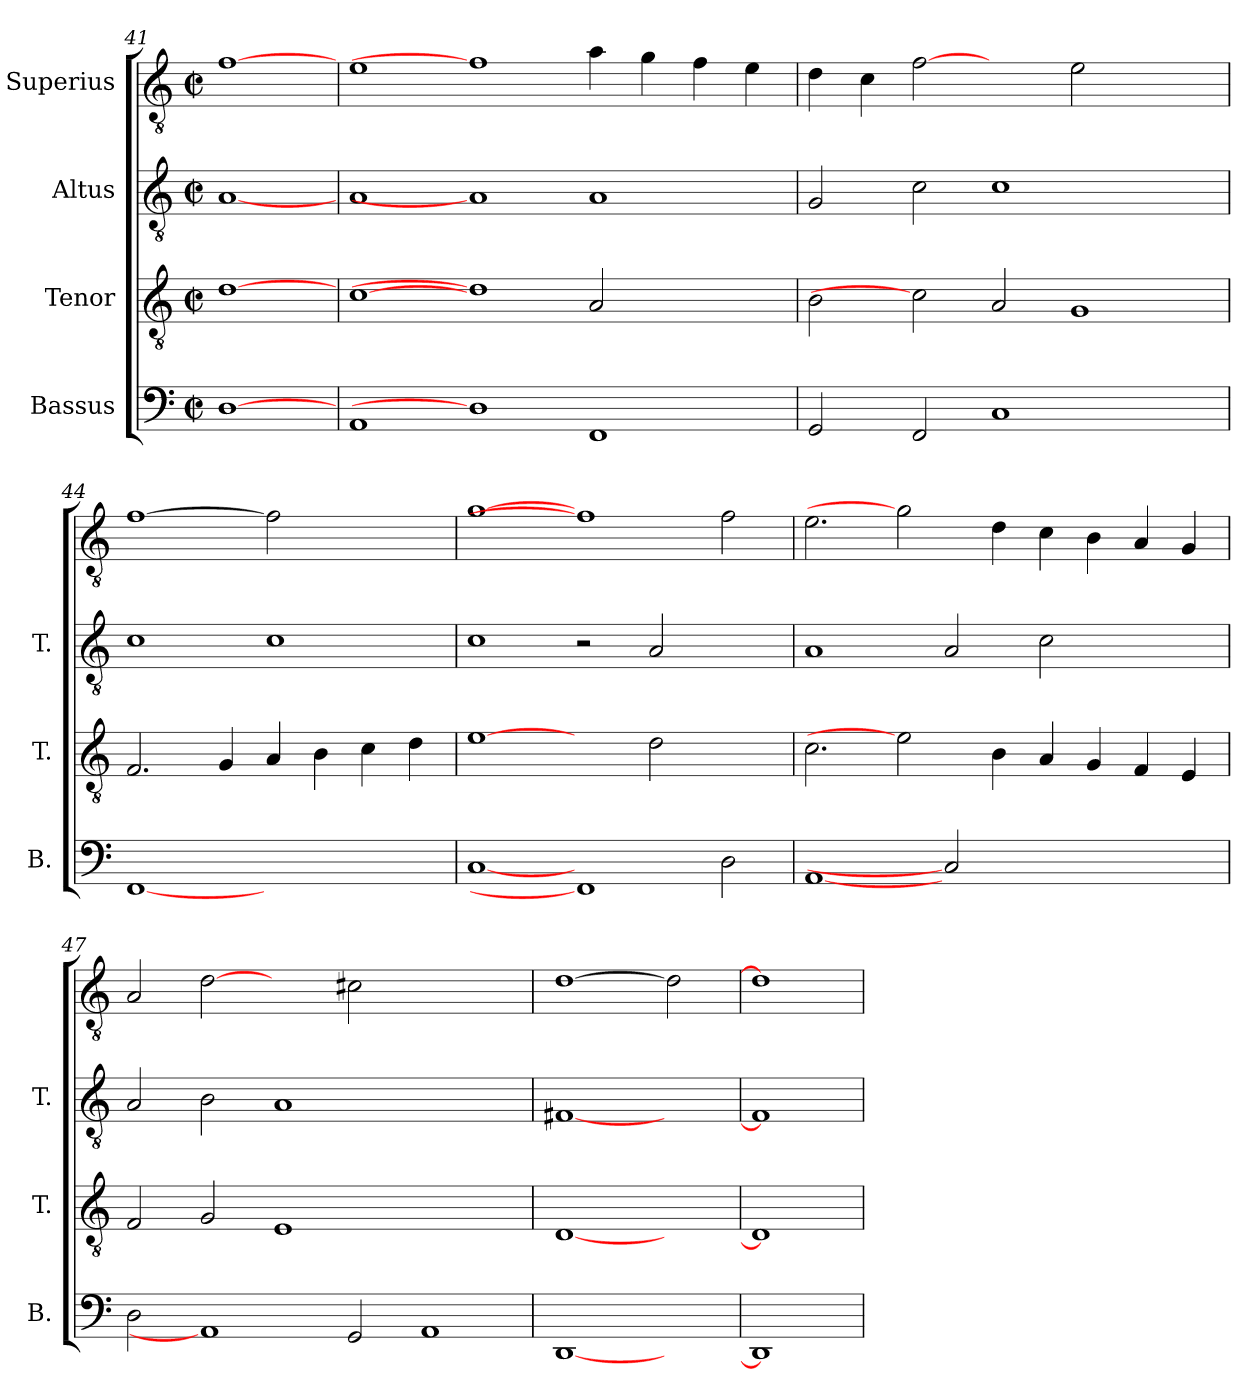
**kern	**kern	**kern	**kern
*part4	*part3	*part2	*part1
*staff4	*staff3	*staff2	*staff1
*I"Bassus	*I"Tenor	*I"Altus	*I"Superius
*I'B.	*I'T.	*I'T.	*
*clefF4	*clefGv2	*clefGv2	*clefGv2
*	*ITrd7c12	*ITrd7c12	*ITrd7c12
*k[]	*k[]	*k[]	*k[]
*C:	*C:	*C:	*C:
*M2/2	*M2/2	*M2/2	*M2/2
*met(c|)	*met(c|)	*met(c|)	*met(c|)
=41	=41	=41	=41
[1Di	[1Di	[1AAi	[1Fi
=42	=42	=42	=42
1AAi	[1Ci	1AAi	1Ei
1Di]	1Di]	1AAi]	1Fi]
1FFi	2AAi/	1AAi	4Ai\
.	.	.	4Gi\
.	2ryy	.	4Fi\
.	.	.	4Ei\
!!LO:PB:g=z
=43	=43	=43	=43
2GGi/	2BBi\	2GGi/	4Di\
.	.	.	4Ci\
2FFi/	2Ci]	2Ci\	[2Fi
1Ci	2AAi/	1Ci	2ryy
.	1GGi	.	2Ei\
2ryy	.	2ryy	2ryy
=44	=44	=44	=44
[1FFi	2.FFi/	1Ci	[1Fi
.	4GGi/	.	.
1ryy	4AAi/	1Ci	2Fi]
.	4BBi\	.	.
.	4Ci\	.	2ryy
.	4Di\	.	.
=45	=45	=45	=45
[1Ci	[1Ei	1Ci	[1Gi
1FFi]	2ryy	2r	1Fi]
.	2Di\	2AAi/	.
2Di\	2ryy	2ryy	2Fi\
=46	=46	=46	=46
[1AAi	2.Ci\	1AAi	2.Ei\
.	2Ei]	.	2Gi]
2Ci]	.	2AAi/	.
.	4BBi\	.	4Di\
1ryy	4AAi/	2Ci\	4Ci\
.	4GGi/	.	4BBi\
.	4FFi/	2ryy	4AAi/
.	4EEi/	.	4GGi/
=47	=47	=47	=47
2Di\	2FFi/	2AAi/	2AAi/
1AAi]	2GGi/	2BBi\	[2Di
.	1EEi	1AAi	2ryy
2GGi/	.	.	2C#Xi\
1AAi	1ryy	1ryy	1ryy
=48	=48	=48	=48
[1DDi	[1DDi	[1FF#Xi	[1Di
2ryy	2ryy	2ryy	2Di]
=49	=49	=49	=49
1DDi]	1DDi]	1FF#i]	1Di]
=	=	=	=
*-	*-	*-	*-
